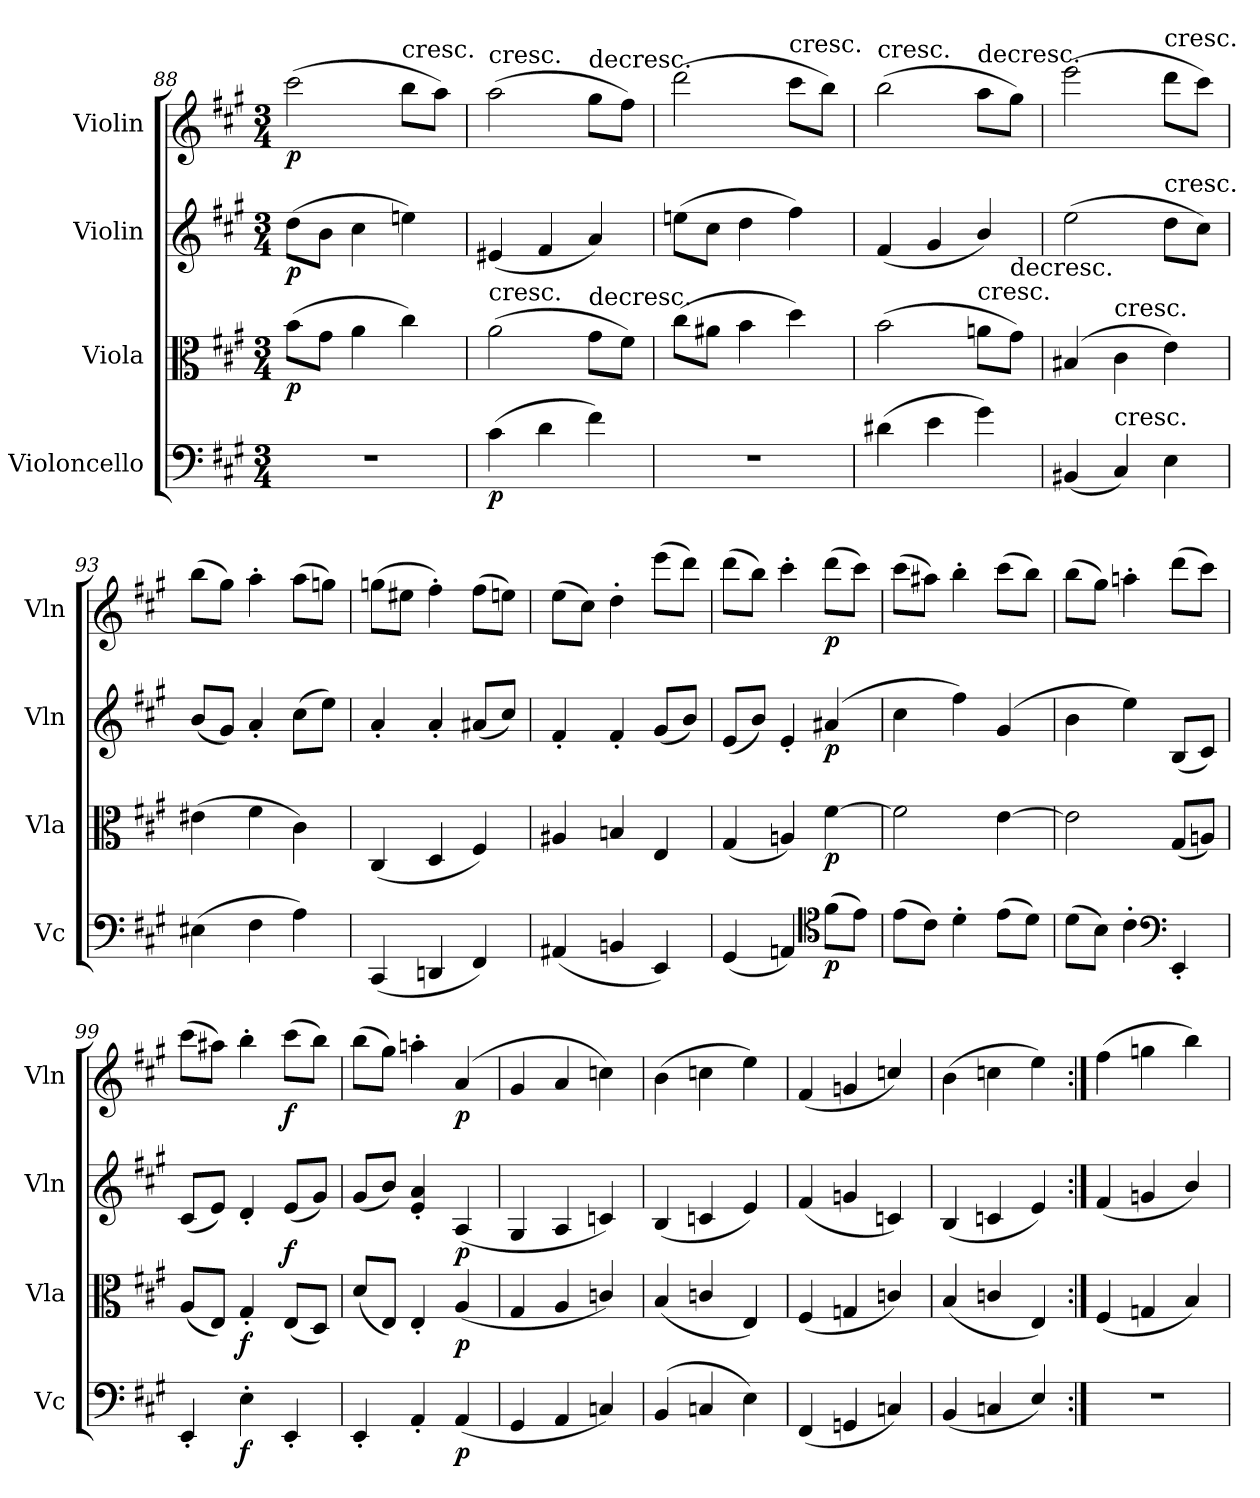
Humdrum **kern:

**kern	**dynam	**kern	**dynam	**kern	**dynam	**kern	**dynam
*part4	*part4	*part3	*part3	*part2	*part2	*part1	*part1
*staff4	*staff4	*staff3	*staff3	*staff2	*staff2	*staff1	*staff1
*I"Violoncello	*	*I"Viola	*	*I"Violin	*	*I"Violin	*
*I'Vc	*	*I'Vla	*	*I'Vln	*	*I'Vln	*
*clefF4	*	*clefC3	*	*clefG2	*	*clefG2	*
*k[f#c#g#]	*	*k[f#c#g#]	*	*k[f#c#g#]	*	*k[f#c#g#]	*
*M3/4	*	*M3/4	*	*M3/4	*	*M3/4	*
=88	=88	=88	=88	=88	=88	=88	=88
2.r	.	(8b\L	p	(8dd\L	p	(2ccc#\	p
.	.	8g#\J	.	8b\J	.	.	.
.	.	4a\	.	4cc#\	.	.	.
!	!	!	!	!	!	!LO:TX:t=cresc.	!
.	.	4cc#\)	.	4een\)	.	8bb\L	.
.	.	.	.	.	.	8aa\J)	.
=89	=89	=89	=89	=89	=89	=89	=89
!	!	!	!	!	!	!LO:TX:t=cresc.	!
!	!	!LO:TX:t=cresc.	!	!	!	!	!
(4c#\	p	(2a\	.	(4e#X/	.	(2aa\	.
4d\	.	.	.	4f#/	.	.	.
!	!	!	!	!	!	!LO:TX:t=decresc.	!
!	!	!LO:TX:t=decresc.	!	!	!	!	!
4f#\)	.	8g#\L	.	4a/)	.	8gg#\L	.
.	.	8f#\J)	.	.	.	8ff#\J)	.
=90	=90	=90	=90	=90	=90	=90	=90
2.r	.	(8cc#\L	.	(8een\L	.	(2ddd\	.
.	.	8a#X\J	.	8cc#\J	.	.	.
.	.	4b\	.	4dd\	.	.	.
!	!	!	!	!	!	!LO:TX:t=cresc.	!
.	.	4dd\)	.	4ff#\)	.	8ccc#\L	.
.	.	.	.	.	.	8bb\J)	.
=91	=91	=91	=91	=91	=91	=91	=91
!	!	!	!	!	!	!LO:TX:t=cresc.	!
(4d#X\	.	(2b\	.	(4f#/	.	(2bb\	.
4e\	.	.	.	4g#/	.	.	.
!	!	!	!	!	!	!LO:TX:t=decresc.	!
!	!	!LO:TX:t=cresc.	!	!	!	!	!
4g#\)	.	8an\L	.	4b/)	.	8aa\L	.
!	!	!LO:TX:t=decresc.	!	!	!	!	!
.	.	8g#\J)	.	.	.	8gg#\J)	.
=92	=92	=92	=92	=92	=92	=92	=92
(4BB#X/	.	(4B#X/	.	(2ee\	.	(2eee\	.
!	!	!LO:TX:t=cresc.	!	!	!	!	!
!LO:TX:t=cresc.	!	!	!	!	!	!	!
4C#/)	.	4c#\	.	.	.	.	.
!	!	!	!	!	!	!LO:TX:t=cresc.	!
!	!	!	!	!LO:TX:t=cresc.	!	!	!
4E\	.	4e\)	.	8dd\L	.	8ddd\L	.
.	.	.	.	8cc#\J)	.	8ccc#\J)	.
=93	=93	=93	=93	=93	=93	=93	=93
(4E#X\	.	(4e#X\	.	(8b/L	.	(8bb\L	.
.	.	.	.	8g#/J)	.	8gg#\J)	.
4F#\	.	4f#\	.	4a'/	.	4aa'\	.
4A\)	.	4c#\)	.	(8cc#\L	.	(8aa\L	.
.	.	.	.	8ee\J)	.	8ggn\J)	.
=94	=94	=94	=94	=94	=94	=94	=94
(4CC#/	.	(4C#/	.	4a'/	.	(8ggn\L	.
.	.	.	.	.	.	8ee#X\J	.
4DDn/	.	4D/	.	4a'/	.	4ff#'\)	.
4FF#/)	.	4F#/)	.	(8a#X/L	.	(8ff#\L	.
.	.	.	.	8cc#/J)	.	8een\J)	.
=95	=95	=95	=95	=95	=95	=95	=95
(4AA#X/	.	4A#X/	.	4f#'/	.	(8ee\L	.
.	.	.	.	.	.	8cc#\J)	.
4BBn/	.	4Bn/	.	4f#'/	.	4dd'\	.
4EE/)	.	4E/	.	(8g#/L	.	(8eee\L	.
.	.	.	.	8b/J)	.	8ddd\J)	.
=96	=96	=96	=96	=96	=96	=96	=96
(4GG#/	.	(4G#/	.	(8e/L	.	(8ddd\L	.
.	.	.	.	8b/J)	.	8bb\J)	.
4AAn/)	.	4An/)	.	4e'/	.	4ccc#'\	.
*clefC4	*	*	*	*	*	*	*
(8f#\L	p	[4f#\	p	(4a#X/	p	(8ddd\L	p
8e\J)	.	.	.	.	.	8ccc#\J)	.
=97	=97	=97	=97	=97	=97	=97	=97
(8e\L	.	2f#\]	.	4cc#\	.	(8ccc#\L	.
8c#\J)	.	.	.	.	.	8aa#X\J)	.
4d'\	.	.	.	4ff#\)	.	4bb'\	.
(8e\L	.	[4e\	.	(4g#/	.	(8ccc#\L	.
8d\J)	.	.	.	.	.	8bb\J)	.
=98	=98	=98	=98	=98	=98	=98	=98
(8d\L	.	2e\]	.	4b\	.	(8bb\L	.
8B\J)	.	.	.	.	.	8gg#\J)	.
4c#'\	.	.	.	4ee\)	.	4aan'\	.
*clefF4	*	*	*	*	*	*	*
4EE'/	.	(8G#/L	.	(8B/L	.	(8ddd\L	.
.	.	8An/J)	.	8c#/J)	.	8ccc#\J)	.
=99	=99	=99	=99	=99	=99	=99	=99
4EE'/	.	(8A/L	.	(8c#/L	.	(8ccc#\L	.
.	.	8E/J)	.	8e/J)	.	8aa#X\J)	.
4E'\	f	4G#'/	f	4d'/	.	4bb'\	.
4EE'/	.	(8E/L	.	(8e/L	f	(8ccc#\L	f
.	.	8D/J)	.	8g#/J)	.	8bb\J)	.
=100	=100	=100	=100	=100	=100	=100	=100
4EE'/	.	(8d/L	.	(8g#/L	.	(8bb\L	.
.	.	8E/J)	.	8b/J)	.	8gg#\J)	.
4AA'/	.	4E'/	.	4e'/ 4a'/	.	4aan'\	.
(4AA/	p	(4A/	p	(4A/	p	(4a/	p
=101	=101	=101	=101	=101	=101	=101	=101
4GG#/	.	4G#/	.	4G#/	.	4g#/	.
4AA/	.	4A/	.	4A/	.	4a/	.
4Cn/)	.	4cn/)	.	4cn/)	.	4ccn\)	.
=102	=102	=102	=102	=102	=102	=102	=102
(4BB/	.	(4B/	.	(4B/	.	(4b\	.
4Cn/	.	4cn/	.	4cn/	.	4ccn\	.
4E\)	.	4E/)	.	4e/)	.	4ee\)	.
=103	=103	=103	=103	=103	=103	=103	=103
(4FF#/	.	(4F#/	.	(4f#/	.	(4f#/	.
4GGn/	.	4Gn/	.	4gn/	.	4gn/	.
4Cn/)	.	4cn/)	.	4cn/)	.	4ccn/)	.
=104	=104	=104	=104	=104	=104	=104	=104
(4BB/	.	(4B/	.	(4B/	.	(4b\	.
4Cn/	.	4cn/	.	4cn/	.	4ccn\	.
4E/)	.	4E/)	.	4e/)	.	4ee\)	.
=105:|!	=105:|!	=105:|!	=105:|!	=105:|!	=105:|!	=105:|!	=105:|!
2.r	.	(4F#/	.	(4f#/	.	(4ff#\	.
.	.	4Gn/	.	4gn/	.	4ggn\	.
.	.	4B/)	.	4b/)	.	4bb\)	.
=	=	=	=	=	=	=	=
*-	*-	*-	*-	*-	*-	*-	*-
